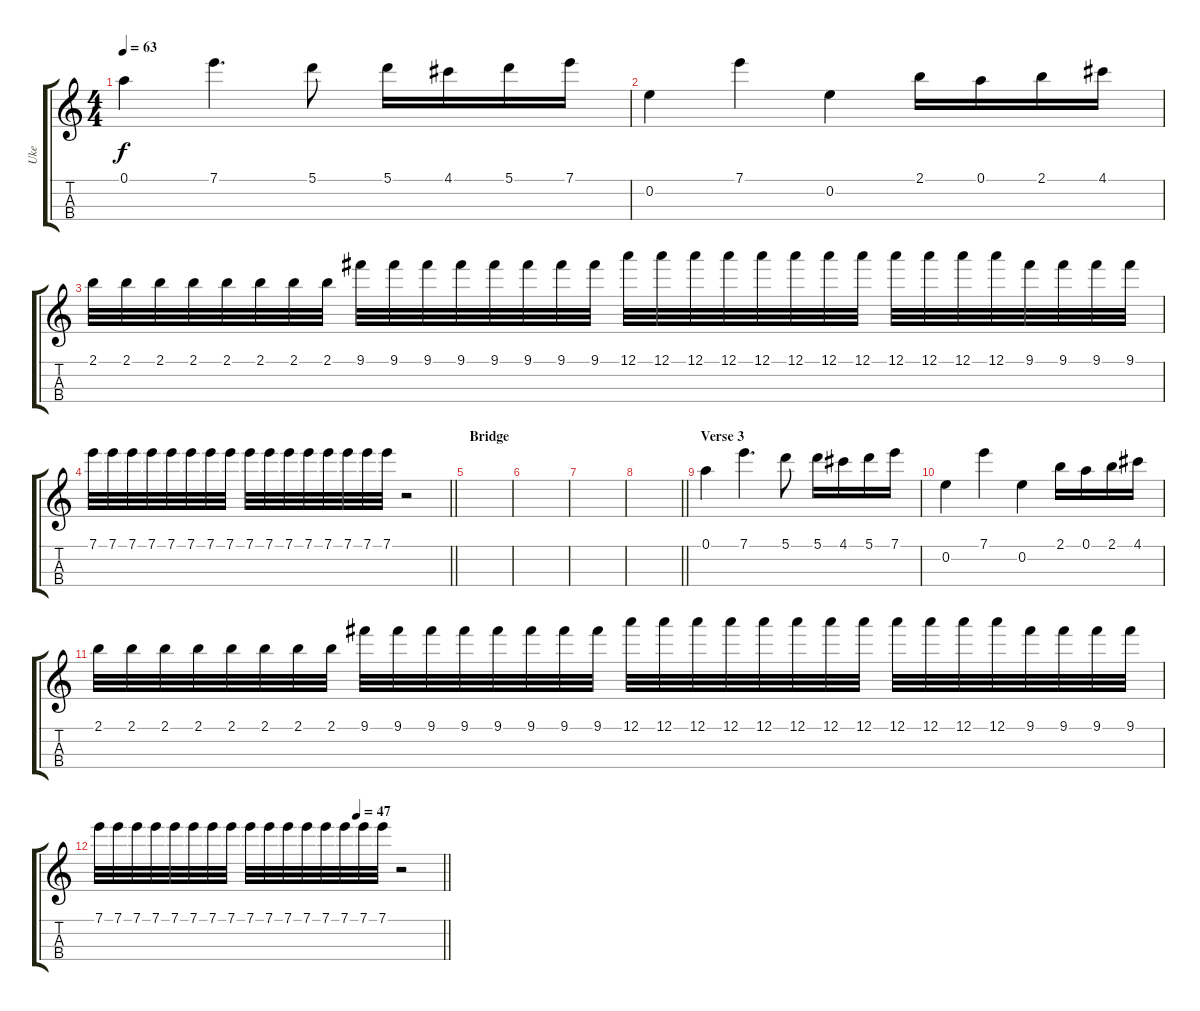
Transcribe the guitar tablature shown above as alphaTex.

\track ("Uke" "Uke") {instrument acousticguitarnylon}
\staff {score tabs}
\tuning (A4 E4 C4 G4) {hide}
\ts (4 4)
\tempo 63
\clef g2
\ks c
0.1.4{dy f volume 5} 7.1.4{d} 5.1.8 5.1.16 4.1.16 5.1.16 7.1.16 |
0.2.4 7.1.4 0.2.4 2.1.16 0.1.16 2.1.16 4.1.16 |
2.1.32 2.1.32 2.1.32 2.1.32 2.1.32 2.1.32 2.1.32 2.1.32 9.1.32 9.1.32 9.1.32 9.1.32 9.1.32 9.1.32 9.1.32 9.1.32 12.1.32 12.1.32 12.1.32 12.1.32 12.1.32 12.1.32 12.1.32 12.1.32 12.1.32 12.1.32 12.1.32 12.1.32 9.1.32 9.1.32 9.1.32 9.1.32 |
\barLineRight lightlight
7.1.32 7.1.32 7.1.32 7.1.32 7.1.32 7.1.32 7.1.32 7.1.32 7.1.32 7.1.32 7.1.32 7.1.32 7.1.32 7.1.32 7.1.32 7.1.32 r.2 |
\section ("" "Bridge")
|
|
|
\barLineRight lightlight
|
\section ("" "Verse 3")
0.1.4 7.1.4{d} 5.1.8 5.1.16 4.1.16 5.1.16 7.1.16 |
0.2.4 7.1.4 0.2.4 2.1.16 0.1.16 2.1.16 4.1.16 |
2.1.32 2.1.32 2.1.32 2.1.32 2.1.32 2.1.32 2.1.32 2.1.32 9.1.32 9.1.32 9.1.32 9.1.32 9.1.32 9.1.32 9.1.32 9.1.32 12.1.32 12.1.32 12.1.32 12.1.32 12.1.32 12.1.32 12.1.32 12.1.32 12.1.32 12.1.32 12.1.32 12.1.32 9.1.32 9.1.32 9.1.32 9.1.32 |
\tempo (47 0.75)
\barLineRight lightlight
7.1.32 7.1.32 7.1.32 7.1.32 7.1.32 7.1.32 7.1.32 7.1.32 7.1.32 7.1.32 7.1.32 7.1.32 7.1.32 7.1.32 7.1.32 7.1.32 r.2
